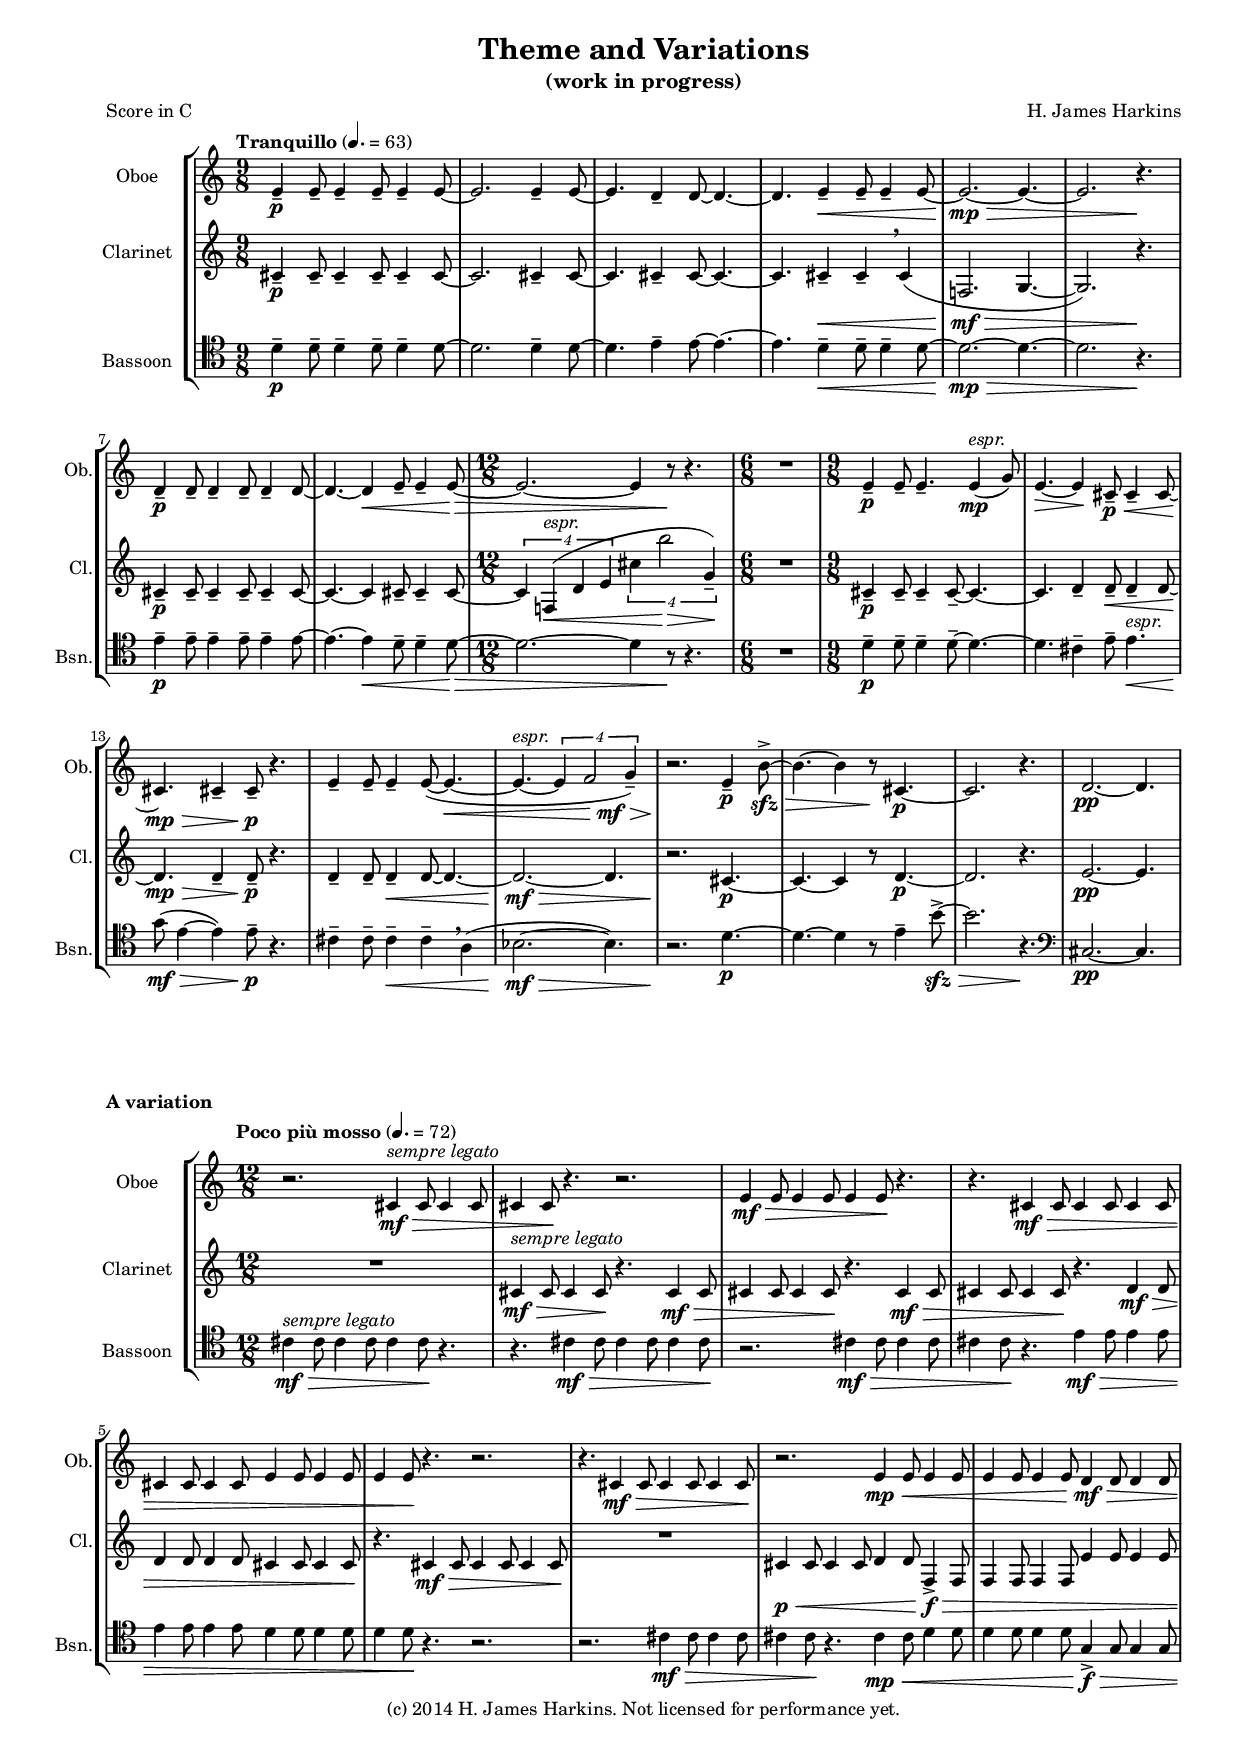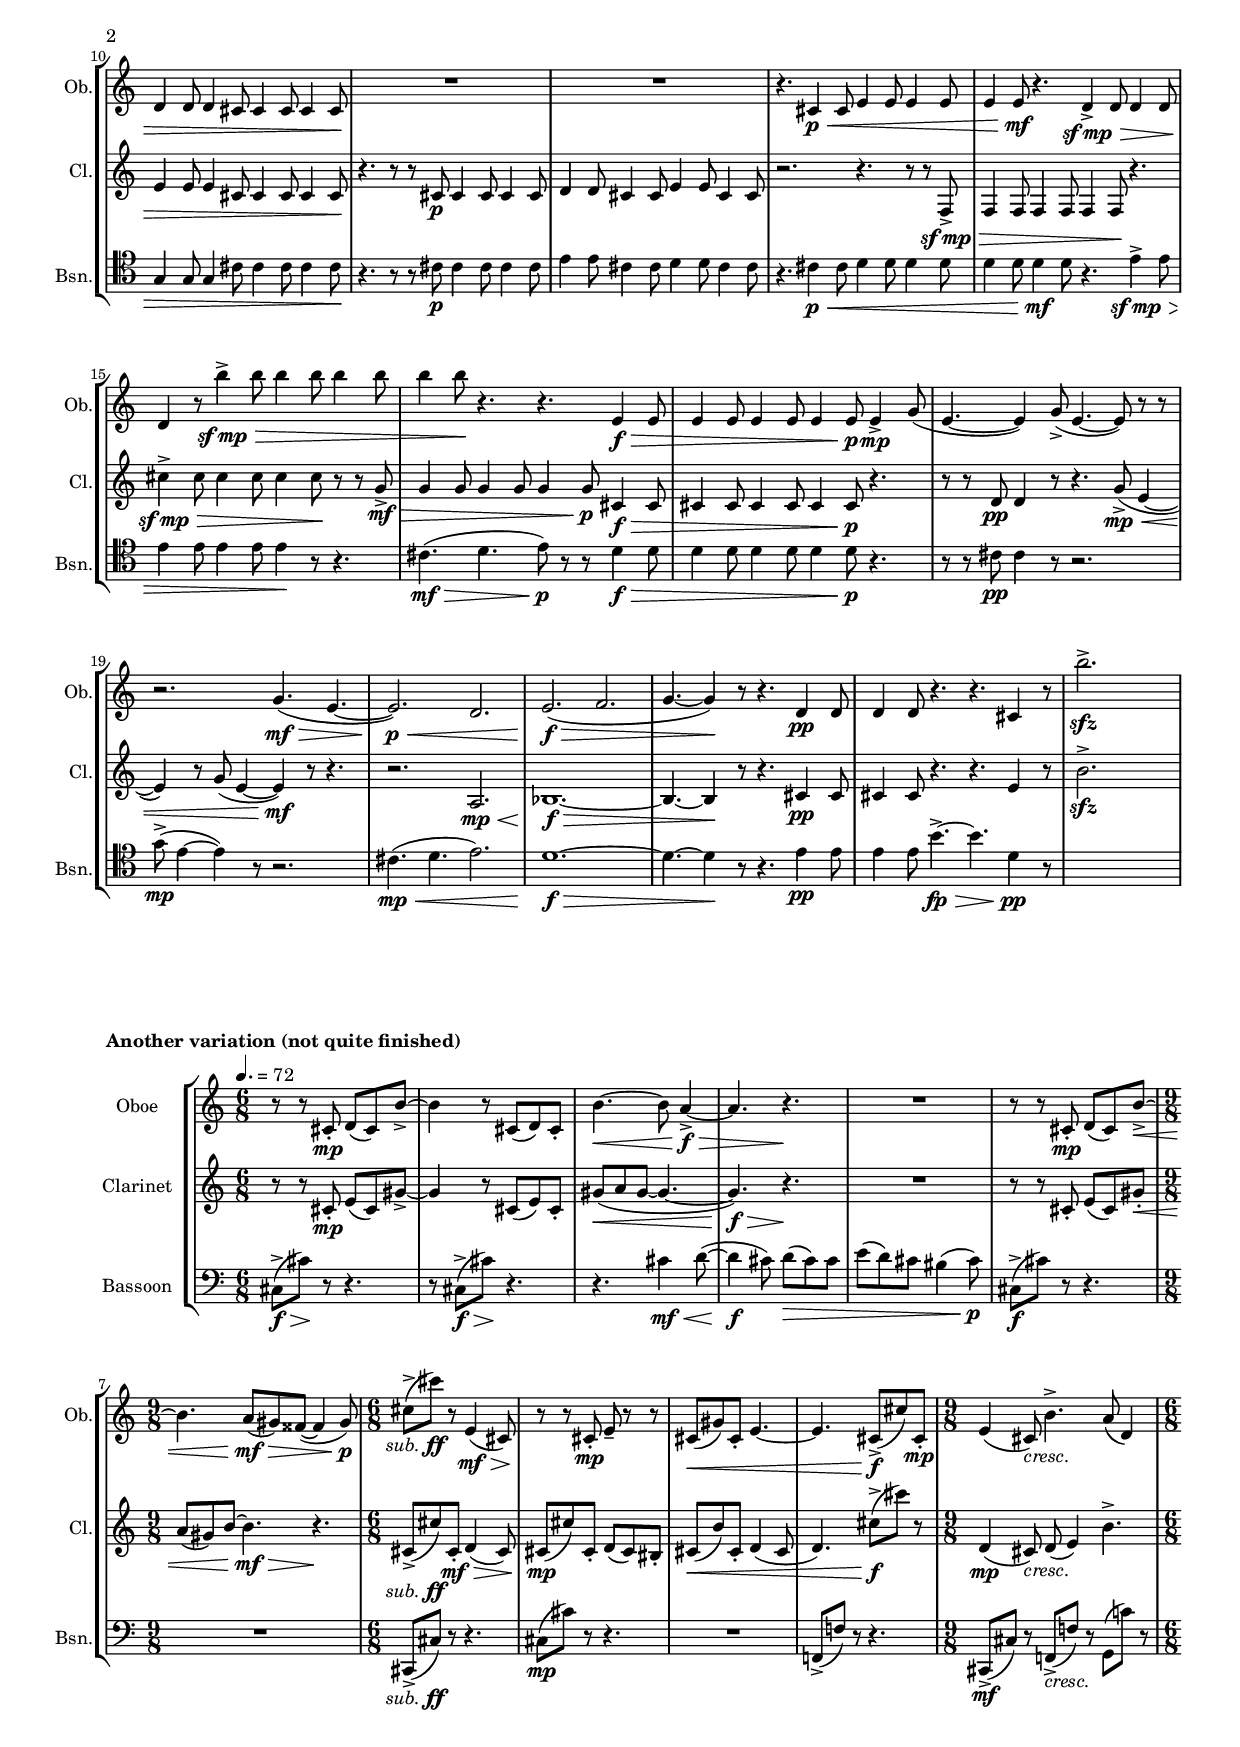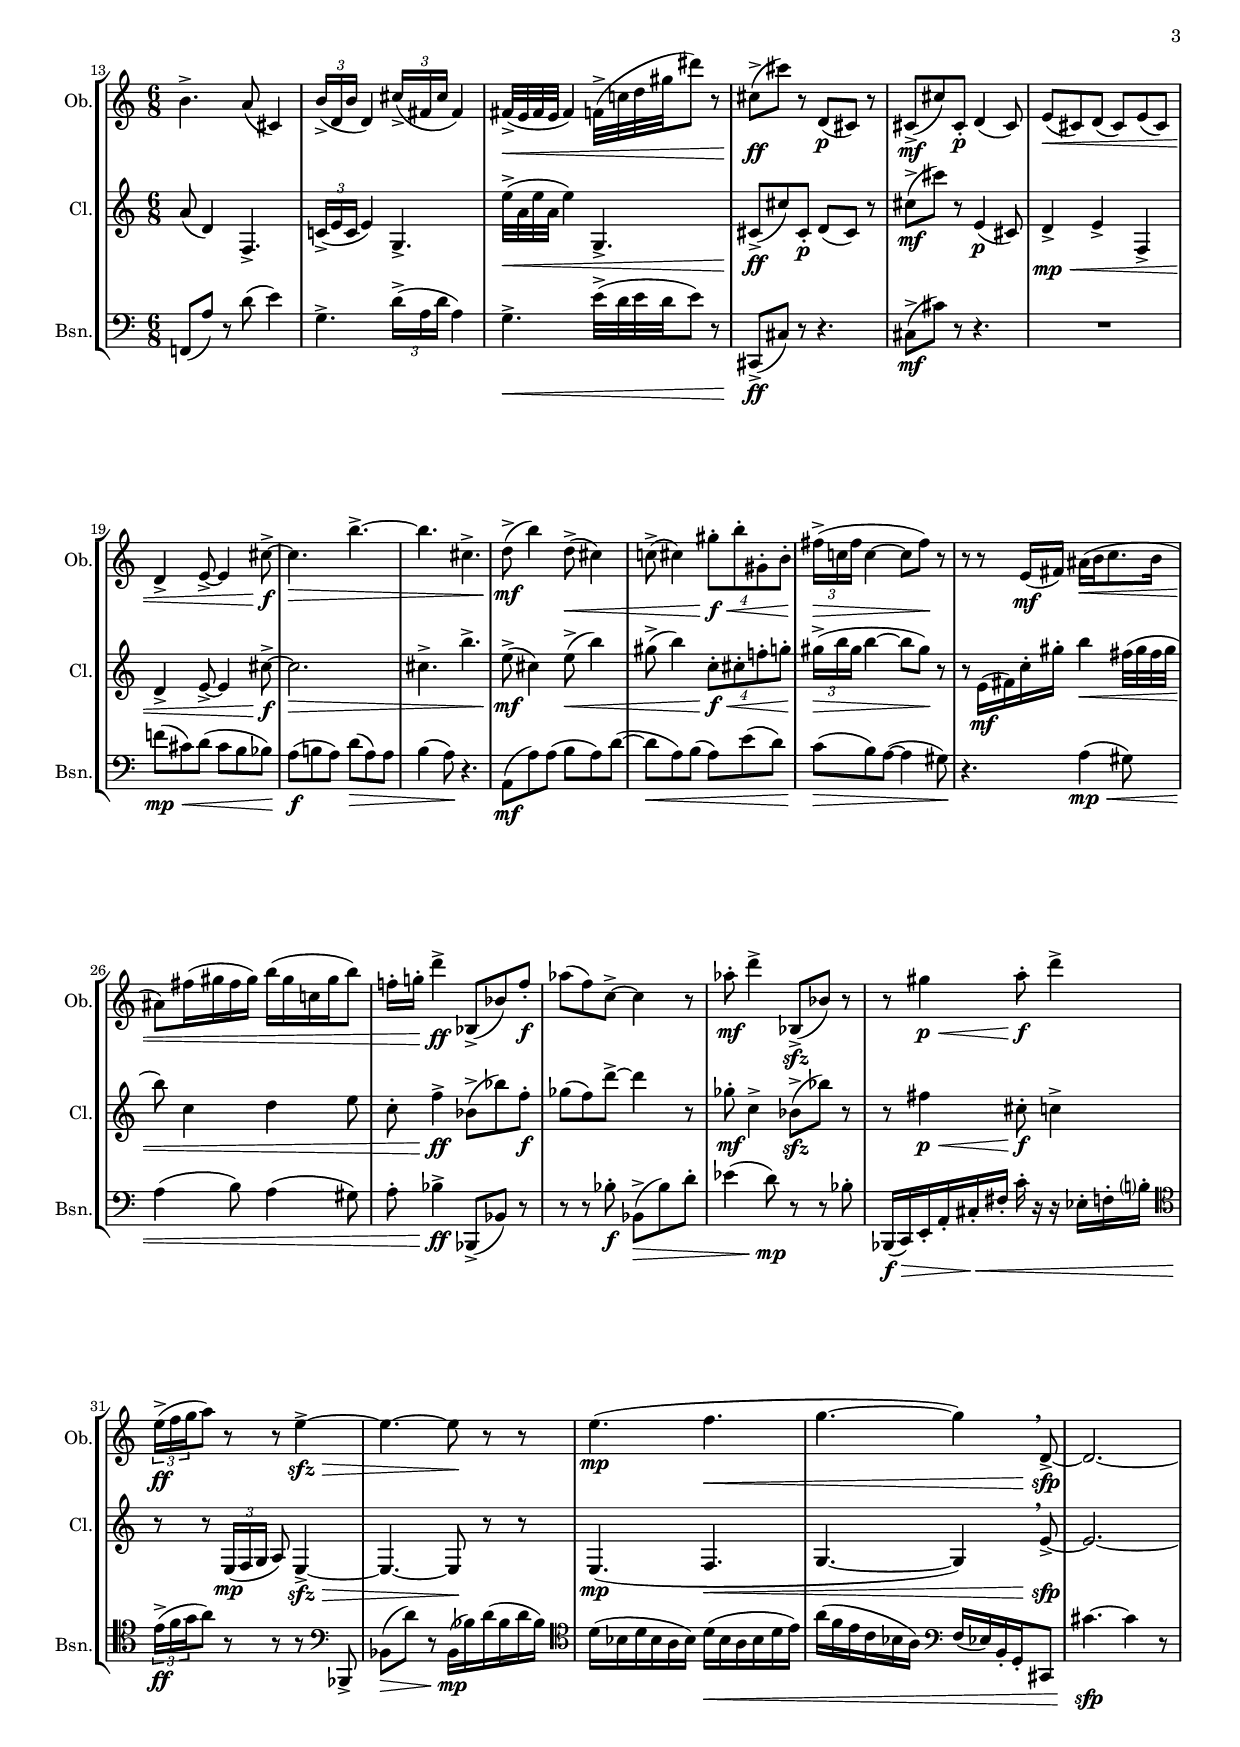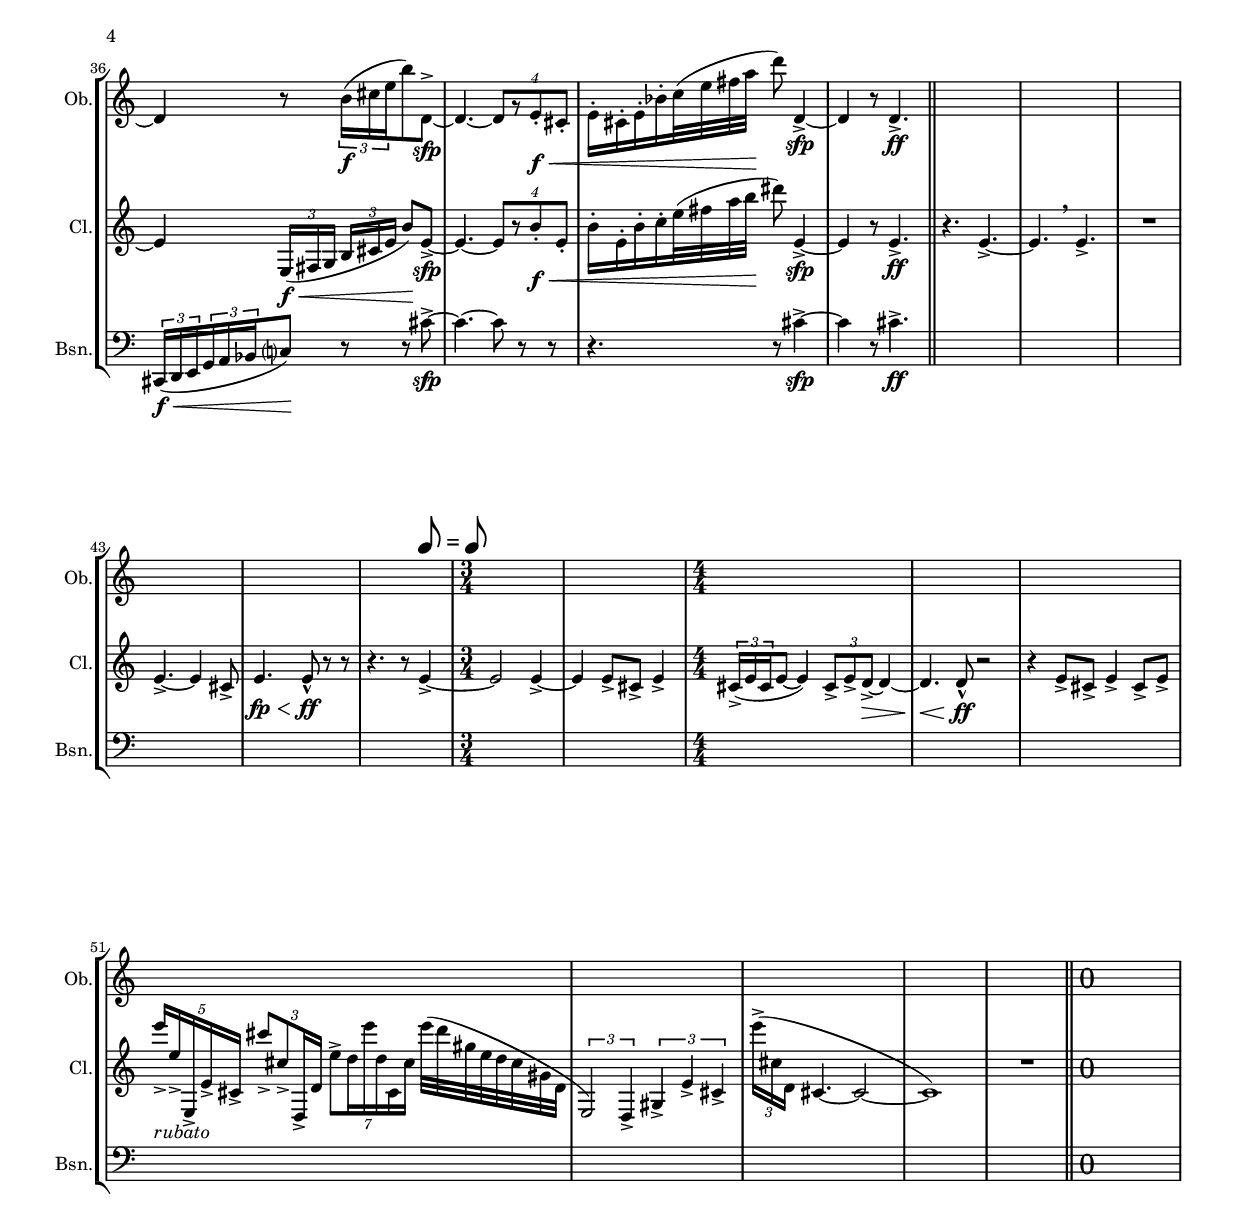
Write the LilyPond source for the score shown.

\version "2.18.2"
\include "english.ly"

#(set-global-staff-size 16)

\paper {
  left-margin = 1.8\cm
  line-width = 18.2\cm
  right-margin = 1\cm
}

\header {
  title = "Theme and Variations"
  subtitle = "(work in progress)"
  composer = "H. James Harkins"
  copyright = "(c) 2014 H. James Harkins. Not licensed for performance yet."
  poet = "Score in C"
}

global = {
  \tempo Tranquillo 4. = 63
  \time 9/8
  s1*8*9/8  % 8 bars of 9/8
  \time 12/8
  s1.
  \time 6/8
  s2.
  \time 9/8
  s1*9*9/8
}

\score {
  \new StaffGroup <<
    \new Staff \with {
      instrumentName = "Oboe"
      shortInstrumentName = "Ob."
    } <<
      \global
      \relative c' {
        e4--\p e8-- e4-- e8-- e4-- e8 ~
        e2. e4-- e8 ~
        e4. d4-- d8 ~ d4. ~
        d4. e4--\< e8-- e4-- e8 ~
        e2.\mp\> ~ e4. ~
        e2. r4.\!
        d4--\p d8-- d4-- d8-- d4-- d8 ~
        d4. ~ d4\< e8-- e4-- e8\> ~
        e2. ~ e4 r8\! r4.
        R2.
        e4--\p e8-- e4.-- e4\mp^\markup { \italic "espr." } ( g8 )
        e4.\> ~ e4\! cs8--\p\< cs4-- cs8 ~
        cs4.\mp\> cs4-- cs8--\p r4.
        <<
          \new Voice {
            e4-- e8-- e4-- e8 ~ ( e4. ~
            e4.^\markup { \italic "espr." } ~ \tuplet 4/3 { e4 f2 g4-- ) }
            r2.
          }
          \new Voice {
            s2. s4.\<
            s2. s4.\mf\>
            s2.\!
          }
        >>
        e4--\p b'8->\sfz\> ~
        b4. ~ b4 r8\! cs,4.\p ~
        cs2. r4.
        d2.\pp ~ d4.
      }
    >>
    \new Staff \with {
      instrumentName = "Clarinet"
      shortInstrumentName = "Cl."
    } <<
      \global
      \relative c' {
        cs4--\p cs8-- cs4-- cs8-- cs4-- cs8 ~
        cs2. cs4-- cs8 ~
        cs4. cs4-- cs8 ~ cs4. ~
        cs4. cs4--\< cs4-- \breathe cs4 (
        f,!2.\mf\> g4. ~
        g2. ) r4.\!
        cs4--\p cs8-- cs4-- cs8-- cs4-- cs8 ~
        cs4. ~ cs4 cs8-- cs4-- cs8 ~
        \tupletSpan 1*6/8
        \tuplet 4/3 { cs4 
                      \shape #'((0 . 0) (0 . 0) (0 . 1.2) (0 . -0.5)) Slur
                      f,!^\markup { \italic "espr." } 
                      ( \< d' e cs' b'2\> g,4--\! ) }
        R2.
        cs,4--\p cs8-- cs4-- cs8-- ~ cs4. ~
        cs4. d4-- d8--\< d4-- d8 ~
        d4.\mp\> d4-- d8--\p r4.
        d4-- d8-- d4--\< d8 ~ d4. ~
        d2.\mf\> ~ d4.
        r2.\! cs4.\p ~
        cs4. ~ cs4 r8 d4.\p ~
        d2. r4.
        e2.\pp ~ e4.
      }
    >>
    \new Staff \with {
      instrumentName = "Bassoon"
      shortInstrumentName = "Bsn."
    } <<
      \global
      \relative c' {
        \clef tenor
        d4--\p d8-- d4-- d8-- d4-- d8 ~
        d2. d4-- d8 ~
        d4. e4-- e8 ~ e4. ~
        e4. d4--\< d8-- d4-- d8 ~
        d2.\mp\> ~ d4. ~
        d2. r4.\!
        e4--\p e8-- e4-- e8-- e4-- e8 ~
        e4. ~ e4\< d8-- d4-- d8\> ~
        d2. ~ d4 r8\! r4.
        R2.
        d4--\p d8-- d4-- d8-- ~ d4. ~
        d4. cs4-- e8-- e4.\<^\markup { \italic "espr." }
        g8\mf\> ( e4 ~ e4 ) e8--\p r4.
        cs4-- cs8-- cs4--\< cs4-- \breathe a4 (
        bf2.\mf\> ~ bf4. )
        r2.\! d4.\p ~
        d4. ~ d4 r8 e4-- b'8->\sfz\> ~
        b2. r4.\!
        \clef bass
        cs,,2.\pp ~ cs4.
      }
    >>
  >>
  \layout {
    \context { \Staff \RemoveEmptyStaves }
  }
}


% \pageBreak

globalA = {
  \tempo "Poco più mosso" 4. = 72
  \time 12/8
  s1.*24
}

\markup {
  \column {
    \vspace #2
    \wordwrap { \bold { A variation } }
  }
}

sfmpMarkup = \markup { \dynamic sf \dynamic mp }
sfmp = #(make-dynamic-script sfmpMarkup)

\score {
  \new StaffGroup <<
    \new Staff \with {
      instrumentName = "Oboe"
      shortInstrumentName = "Ob."
    } <<
      \globalA
      \relative c' {
        r2. cs4\mf\>^\markup { \italic "sempre legato" } cs8 cs4 cs8
        cs4 cs8\! r4. r2.
        e4\mf\> e8 e4 e8 e4 e8\! r4.
        r4. cs4\mf\> cs8 cs4 cs8 cs4 cs8
        cs4 cs8 cs4 cs8 e4 e8 e4 e8
        e4 e8\! r4. r2.
        r4. cs4\mf\> cs8 cs4 cs8 cs4 cs8\!
        r2. e4\mp\< e8 e4 e8
        e4 e8 e4 e8 d4\mf\> d8 d4 d8
        d4 d8 d4 cs8 cs4 cs8 cs4 cs8\!
        R1.*2
        r4. cs4\p\< cs8 e4 e8 e4 e8
        e4 e8\mf r4. d4->\sfmp\> d8 d4 d8
        d4\! r8 b''4->\sfmp\> b8 b4 b8 b4 b8
        b4 b8\! r4. r4. e,,4\f\> e8
        e4 e8 e4 e8 e4 e8\p e4->\mp g8 (
        e4. ~ e4 ) g8-> ( e4. ~ e8 ) r8 r8
        r2. g4.\mf\> ( e4. ~
        e2.\p\< ) d2.
        e2.\f\> ( f2. 
        g4. ~ g4\! ) r8 r4. d4\pp d8
        d4 d8 r4. r4. cs4 r8
        b''2.->\sfz
      }
    >>
    \new Staff \with {
      instrumentName = "Clarinet"
      shortInstrumentName = "Cl."
    } <<
      \globalA
      \relative c' {
        R1.
        cs4\mf\>^\markup { \italic "sempre legato" } cs8 cs4 cs8\! r4. cs4\mf\> cs8
        cs4 cs8 cs4 cs8\! r4. cs4\mf\> cs8
        cs4 cs8 cs4 cs8\! r4. d4\mf\> d8
        d4 d8 d4 d8 cs4 cs8 cs4 cs8\!
        r4. cs4\mf\> cs8 cs4 cs8 cs4 cs8\!
        R1.
        cs4\p\< cs8 cs4 cs8 d4 d8 f,4->\f\> f8
        f4 f8 f4 f8 e'4 e8 e4 e8
        e4 e8 e4 cs8 cs4 cs8 cs4 cs8\!
        r4. r8 r8 cs8\p cs4 cs8 cs4 cs8
        d4 d8 cs4 cs8 e4 e8 cs4 cs8
        r2. r4. r8 r8 f,8->\sfmp\>
        f4 f8 f4 f8 f4 f8\! r4.
        cs''4->\sfmp\> cs8 cs4 cs8 cs4 cs8\! r8 r8 g8->\mf\>
        g4 g8 g4 g8 g4 g8\p cs,4\f\> cs8
        cs4 cs8 cs4 cs8 cs4 cs8\p r4.
        r8 r8 d8\pp d4 r8 r4. g8->\mp\< ( e4 ~
        e4 ) r8 g8 ( e4 ~ e4\mf ) r8 r4.
        r2. a,2.\mp\<
        bf1.\f\> ~
        bf4. ~ bf4\! r8 r4. cs4\pp cs8
        cs4 cs8 r4. r4. e4 r8
        b'2.->\sfz
      }
    >>
    \new Staff \with {
      instrumentName = "Bassoon"
      shortInstrumentName = "Bsn."
    } <<
      \globalA
      \relative c' {
        \clef tenor
        cs4\mf\>^\markup { \italic "sempre legato" } cs8 cs4 cs8 cs4 cs8\! r4.
        r4. cs4\mf\> cs8 cs4 cs8 cs4 cs8\!
        r2. cs4\mf\> cs8 cs4 cs8
        cs4 cs8\! r4. e4\mf\> e8 e4 e8
        e4 e8 e4 e8 d4 d8 d4 d8
        d4 d8\! r4. r2.
        r2. cs4\mf\> cs8 cs4 cs8
        cs4 cs8\! r4. cs4\mp\< cs8 d4 d8
        d4 d8 d4 d8 g,4->\f\> g8 g4 g8
        g4 g8 g4 cs8 cs4 cs8 cs4 cs8\!
        r4. r8 r8 cs8\p cs4 cs8 cs4 cs8
        e4 e8 cs4 cs8 d4 d8 cs4 cs8
        r4. cs4\p\< cs8 d4 d8 d4 d8
        d4 d8 d4\mf d8 r4. e4->\sfmp\> e8
        e4 e8 e4 e8 e4\! r8 r4.
        cs4.\mf\> ( d e8\p ) r8 r8 d4\f\> d8
        d4 d8 d4 d8 d4 d8\p r4.
        r8 r8 cs8\pp cs4 r8 r2.
        g'8->\mp ( e4 ~ e4 ) r8 r2.
        cs4.\mp\< ( d e2. )
        d1.\f\> ~
        d4. ~ d4\! r8 r4. e4\pp e8
        e4 e8 b'4.->\fp\> ~ b4. d,4\pp r8
      }
    >>
  >>
}


\markup {
  \column {
    \vspace #2
    \wordwrap { \bold { Another variation (not quite finished) } }
  }
}

nullMeter = {
  \once\override Staff.TimeSignature.stencil = #(lambda (grob)
          (grob-interpret-markup grob (markup #:fontsize 4 #:vcenter "0")))
}

globalB = {
  \numericTimeSignature
  \tempo 4. = 72
  \time 6/8 s2.*6
  \time 9/8 s1*9/8
  \time 6/8 s2.*4
  \time 9/8 s1*9/8
  \time 6/8 s2.*27 \bar "||"
  s2.*6
  \mark \markup { \note #"8" #1 "=" \note #"8" #1 }
  \time 3/4 s2.*2
  \time 4/4 s1*8 \bar "||"
  \nullMeter \time 2/2
  s1
}

subffMarkup = \markup { \center-align { \italic { "sub." } \dynamic ff } }
% subff = #(make-dynamic-script subffMarkup)

\score {
  \new StaffGroup <<
    \new Staff \with {
      instrumentName = "Oboe"
      shortInstrumentName = "Ob."
    } <<
      \globalB
      \relative c' {
        r8 r8 cs8-.\mp d ( cs ) b'-> ~
        b4 r8 cs, ( d ) cs-.
        b'4.\< ~ b8 a4->\f\> ~
        a4. r4.\!
        R2.
        r8 r8 cs,-.\mp d ( cs ) b'->\< ~
        b4. a8\mf\> ( gs ) fss ~ ( fss4 gs8\p )
        cs->_\subffMarkup ( cs' ) r8 e,,4\mf\> ( cs8\! )
        r8 r cs-.\mp e-- r8 r8
        cs\< ( gs' ) cs,-. e4. ~
        e4. cs8->\f ( cs' ) cs,-.\mp
        e4 ( cs8_\markup { \italic "cresc." } ) b'4.-> a8 ( d,4 )
        b'4.-> a8 ( cs,4 )
        \tuplet 3/2 { b'16-> ( d, b' } d,4 ) \tuplet 3/2 { cs'16-> ( fs, cs' } fs,4 )
        fs32->\< ( e fs e fs4 ) f!32-> ( c'! d gs ds'8 ) r8
        cs,8->\ff ( cs' ) r8 d,,8\p ( cs ) r8
        cs8->\mf ( cs' ) cs,-.\p d4 ( cs8 )
        e8\< ( cs ) d ( cs ) e ( cs )
        d4-> e8-> ~ e4 cs'8->\f ~
        cs4.\> b'4.-> ~
        b4. cs,4.->
        d8->\mf ( b'4 ) d,8->\< ( cs4 )
        c!8-> ( cs4 ) \tuplet 4/3 { gs'8-.\f\< b-. gs,-. b-. }
        \tuplet 3/2 { fs'16->\> ( c! fs } c4 ~ c8 fs\! ) r8
        r8 r8 e,16\mf ( fs ) as\< ( b c8. b16
        as8 ) fs'16 ( gs fs gs ) b ( gs c,! gs' b8 )
        f!16-. g!-. d'4->\ff bf,,8-> ( bf' ) f'-.\f
        af ( f ) c-> ~ c4 r8
        af'8-.\mf d4-> bf,,8->\sfz ( bf' ) r8
        r8 gs'4\p\< a8-.\f d4->
        \tuplet 3/2 { e,16->\ff ( [ f g } a8 ) ] r8 r8 e4->\sfz\> ~
        e4. ~ e8\! r8 r8
        e4.\mp ( f\<
        g4. ~ g4 ) \breathe d,8->\sfp ~
        d2. ~
        d4 r8 \tuplet 3/2 { b'16\f ( cs e } b'8 ) d,,8->\sfp ~
        d4. ~ \tuplet 4/3 { d8 [ r8 e-.\f\< cs-. ] }
        e16-. cs-. e-. bf'-. c32 ( e fs a\! d8 ) d,,4->\sfp ~
        d4 r8 d4.->\ff
      }
    >>
    \new Staff \with {
      instrumentName = "Clarinet"
      shortInstrumentName = "Cl."
    } <<
      \globalB
      \relative c' {
        r8 r8 cs-.\mp e ( cs ) gs'-> ~
        gs4 r8 cs, ( e ) cs-.
        gs'\< ( a gs ~ gs4. ~
        gs4.\f\> ) r4.\!
        R2.
        r8 r8 cs,-. e ( cs ) gs'8-.\<
        a ( gs ) b ~ b4.\mf\> r4.\!
        cs,8->_\subffMarkup ( cs' ) cs,-.\mf\> d4 ( cs8 )
        cs\mp ( cs' ) cs,-. d ( cs ) bs-.
        cs\< ( b' ) cs,-. d4 ( cs8
        d4. ) cs'8->\f ( cs' ) r8
        d,,4\mp ( cs8_\markup { \italic "cresc." } ) d8 ( e4 ) b'4.->
        a8 ( d,4 ) f,4.->
        \tuplet 3/2 { c'!16-> ( e c } e4 ) g,4.->
        e''32->\< ( a, e' a, e'4 ) g,,4.->
        cs8->\ff ( cs' ) cs,-.\p d ( cs ) r8
        cs'8->\mf ( cs' ) r8 e,,4\p ( cs8 )
        d4->\mp\< e-> f,->
        d'-> e8-> ~ e4 cs'8->\f ~
        cs2.\>
        cs4.-> b'->
        e,8->\mf ( cs4 ) e8->\< ( b'4 )
        gs8-> ( b4 ) \tuplet 4/3 { c,8-.\f\< cs-. f!-. g!-. }
        \tuplet 3/2 { gs16->\> ( b gs } b4 ~ b8 gs8\! ) r8
        r8 e,16\mf ( fs ) c'-. gs'-. b4\< fs32 ( gs fs gs
        b8 ) c,4 d e8
        c8-. f4->\ff bf,8-> ( bf' ) f-.\f
        gf ( f ) d'-> ~ d4 r8
        gf,-.\mf c,4-> bf8->\sfz ( bf' ) r8
        r8 fs4\p\< cs8-.\f c4->
        r8 r8 \tuplet 3/2 { e,,16\mp ( [ f g ] } a8 ) e4->\sfz\> ~
        e4. ~ e8\! r8 r8
        e4.\mp ( f\<
        g ~ g4 ) \breathe e'8->\sfp ~
        e2. ~
        e4 \tupletSpan 8 \tuplet 3/2 { e,16\f\< ( [ fs g ] b [ cs e ] } b'8\! ) e,8->\sfp ~
        \tupletSpan \default
        e4. ~ \tuplet 4/3 { e8 [ r8 b'-.\f\< e,-. ] }
        b'16-. e,-. b'-. c-. e32 ( fs a b\! ds8 ) e,,4->\sfp ~
        e4 r8 e4.->\ff
        r4. e4.-> ~
        e4. \breathe e4.->
        R2.
        e4.-> ~ e4 cs8->
        \once \override Hairpin #'minimum-length = #6
        e4.\fp\< e8-^\ff r8 r8
        r4. r8 e4-> ~
        e2 e4-> ~
        e4 e8-> cs-> e4->
        \tuplet 3/2 { cs16-> ( e cs } e8 ~ e4 ) \tuplet 3/2 { cs8-> e-> d->\> ~ } d4 ~
        d4.\< d8-^\ff r2
        r4 e8-> cs-> e4-> cs8-> e->
        \tuplet 5/4 { e''16->_\markup { \italic "rubato" } e,-> e,,-> e'-> cs-> }
        \tuplet 3/2 { cs''8-> cs,-> d,,16-> d' }
        \tuplet 7/4 { e'8-> d16 e' d, cs, cs' }
        e'32 ( d gs, e d cs gs d
        \tupletSpan 2 \tuplet 3/2 { e,2 ) d4-> gs-> e'-> cs-> }
        \tupletSpan \default
        \tuplet 3/2 { e''16-> ( cs, d, } cs4. ~ cs2 ~
        cs1 )
        R1
        
      }
    >>
    \new Staff \with {
      instrumentName = "Bassoon"
      shortInstrumentName = "Bsn."
    } <<
      \globalB
      \relative c {
        \clef bass
        cs8->\f\> ( cs'\! ) r8 r4.
        r8 cs,->\f\> ( cs'\! ) r4.
        r4. cs4\mf\< d8 ~ (
        d4\f cs8 ) d\> ( cs ) cs
        e ( d ) cs bs4 ( cs8\p )
        cs,8->\f ( cs' ) r8 r4.
        R1*9/8
        cs,,8->_\subffMarkup ( cs' ) r8 r4.
        cs8\mp ( cs' ) r8 r4.
        R2.
        f,,!8-> ( f'! ) r8 r4.
        cs,8->\mf ( cs' ) r8 f,!8->_\markup { \italic "cresc." } ( f'! ) r8 g,8 ( c'! ) r8
        f,,!8 ( a' ) r8 d ( e4 )
        g,4.-> \tuplet 3/2 { d'16-> ( a d } a4 )
        g4.->\< e'32-> ( d e d e8 ) r8
        cs,,8->\ff ( cs' ) r8 r4.
        cs8->\mf ( cs' ) r8 r4.
        R2.
        f!8\mp\< ( cs ) d ( cs b bf )
        a\f ( b! a ) d\> ( a ) a
        b4 ( a8\! ) r4.
        a,8\mf ( a' ) a ( b a ) d ~ (
        d\< a ) b ( a ) e' ( d )
        c\> ( b ) a ~ ( a4 gs8\! )
        r4. a4\mp\< ( gs8 )
        a4 ( b8 ) a4 ( gs8 )
        a-. bf4->\ff bf,,8-> ( bf' ) r8
        r8 r8 bf'-.\f bf,->\> ( bf' ) d-.
        ef4 ( d8\mp ) r8 r8 bf-.
        bf,,16\f\> ( c ) e-. a-. cs-.\< fs-. c'-. r r ef,-. f-. b?-.
        \clef tenor \tuplet 3/2 { e16->\ff ( [ f g } a8 ) ] r8 r8 r8 \clef bass bf,,,8->
        bf'\> ( d' ) r8 bf,16\mp ( bf' ) d ( bf d bf )
        \clef tenor d ( bf d bf a bf ) d\< ( bf a bf d e )
        a ( f e c bf a ) \clef bass f ( ef ) b-. g-. cs,8
        cs''4.\sfp ~ cs4 r8
        \tupletSpan 8
        \tuplet 3/2 { cs,,16\f\< ( d e g a bf } c?8\! ) r8 r8 cs'8->\sfp ~
        cs4. ~ cs8 r8 r8
        r4. r8 cs4->\sfp ~
        cs4 r8 cs4.->\ff
      }
    >>
  >>
  \layout {}
%  \midi {}
}
